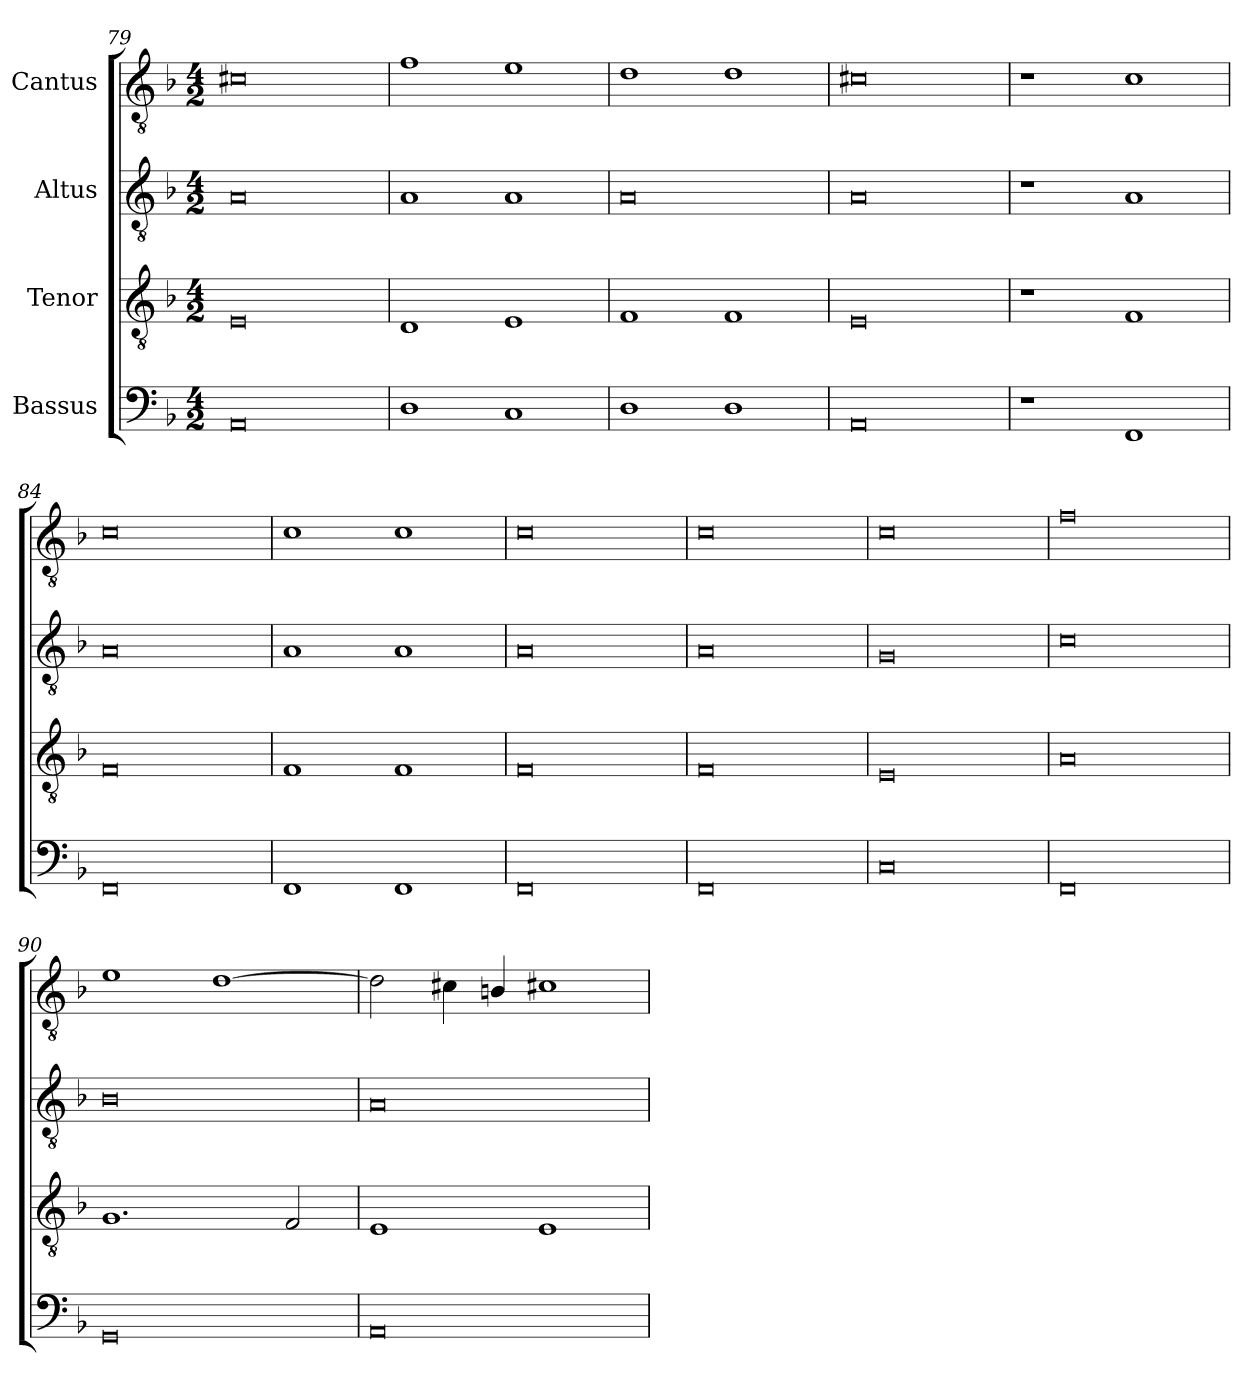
**kern	**kern	**kern	**kern
*part4	*part3	*part2	*part1
*staff4	*staff3	*staff2	*staff1
*I"Bassus	*I"Tenor	*I"Altus	*I"Cantus
*clefF4	*clefGv2	*clefGv2	*clefGv2
*k[b-]	*k[b-]	*k[b-]	*k[b-]
*M4/2	*M4/2	*M4/2	*M4/2
=79	=79	=79	=79
0AA/	0E/	0A/	0c#X\
=80	=80	=80	=80
1D/	1D/	1A/	1f\
1C/	1E/	1A/	1e\
=81	=81	=81	=81
1D/	1F/	0A/	1d\
1D/	1F/	.	1d\
=82	=82	=82	=82
0AA/	0E/	0A/	0c#X\
=83	=83	=83	=83
1r	1r	1r	1r
1FF/	1F/	1A/	1c\
=84	=84	=84	=84
0FF/	0F/	0A/	0c\
=85	=85	=85	=85
1FF/	1F/	1A/	1c\
1FF/	1F/	1A/	1c\
=86	=86	=86	=86
0FF/	0F/	0A/	0c\
=87	=87	=87	=87
0FF/	0F/	0A/	0c\
=88	=88	=88	=88
0C/	0E/	0G/	0c\
=89	=89	=89	=89
0FF/	0A/	0c\	0f\
=90	=90	=90	=90
0GG/	1.G/	0B-/	1e\
.	.	.	[1d\
.	2F/	.	.
=91	=91	=91	=91
0AA/	1E/	0A/	2d\]
.	.	.	4c#X\
.	.	.	4Bn/
.	1E/	.	1c#X\
=	=	=	=
*-	*-	*-	*-
